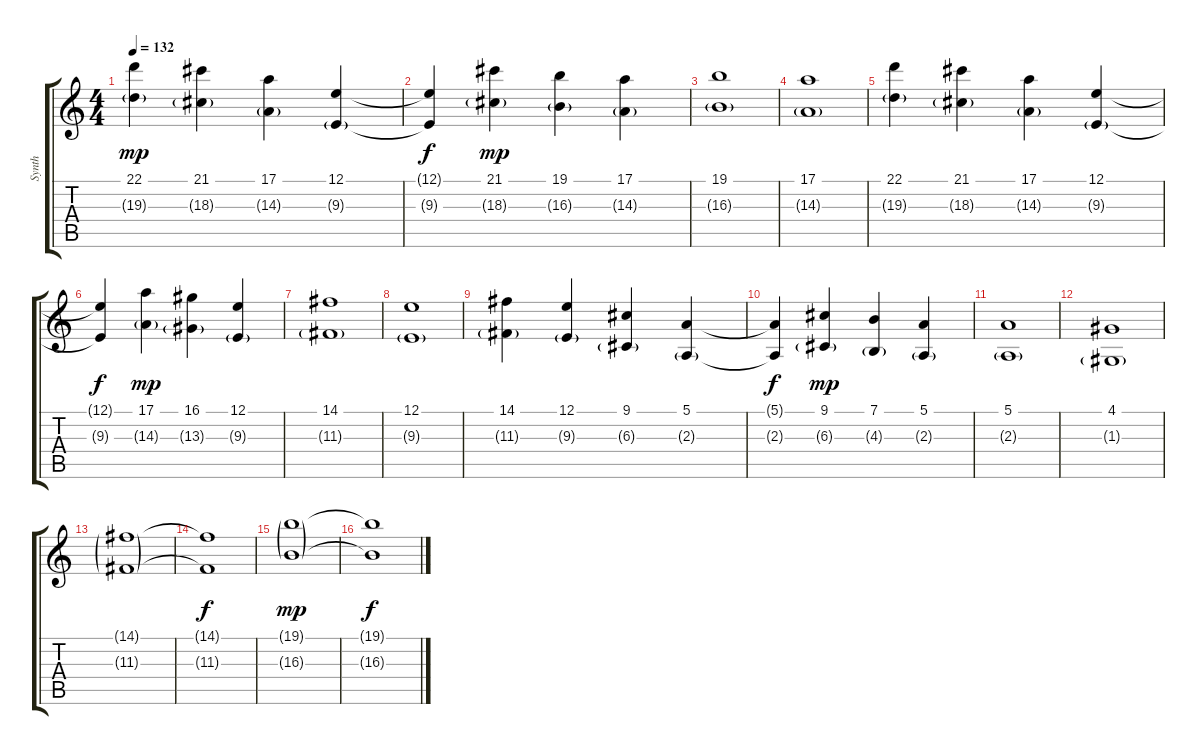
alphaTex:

\track ("Synth" "Synth") {instrument stringensemble1}
\staff {score tabs}
\tuning (E4 B3 G3 D3 A2 E2) {hide}
\ts (4 4)
\tempo 132
\clef g2
\ks c
(22.1 19.3{g}).4{dy mp instrument stringensemble1} (21.1 18.3{g}).4 (17.1 14.3{g}).4 (12.1 9.3{g}).4 |
(12.1{t} 9.3{t}).4{dy f} (21.1 18.3{g}).4{dy mp} (19.1 16.3{g}).4 (17.1 14.3{g}).4 |
(19.1 16.3{g}).1 |
(17.1 14.3{g}).1 |
(22.1 19.3{g}).4 (21.1 18.3{g}).4 (17.1 14.3{g}).4 (12.1 9.3{g}).4 |
(12.1{t} 9.3{t}).4{dy f} (17.1 14.3{g}).4{dy mp} (16.1 13.3{g}).4 (12.1 9.3{g}).4 |
(14.1 11.3{g}).1 |
(12.1 9.3{g}).1 |
(14.1 11.3{g}).4 (12.1 9.3{g}).4 (9.1 6.3{g}).4 (5.1 2.3{g}).4 |
(5.1{t} 2.3{t}).4{dy f} (9.1 6.3{g}).4{dy mp} (7.1 4.3{g}).4 (5.1 2.3{g}).4 |
(5.1 2.3{g}).1 |
(4.1 1.3{g}).1 |
(14.1{g} 11.3{g}).1 |
(14.1{t} 11.3{t}).1{dy f} |
(19.1{g} 16.3{g}).1{dy mp} |
(19.1{t} 16.3{t}).1{dy f}
